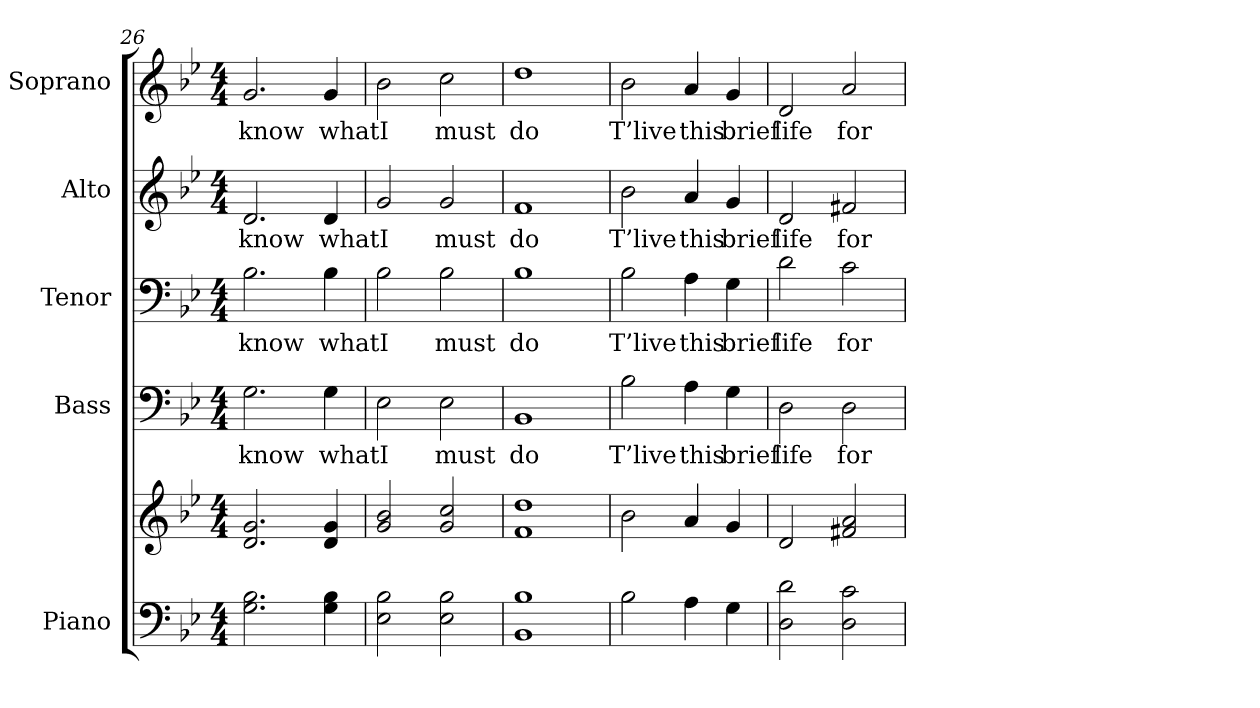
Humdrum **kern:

**kern	**kern	**kern	**text	**kern	**text	**kern	**text	**kern	**text
*part5	*part5	*part4	*part4	*part3	*part3	*part2	*part2	*part1	*part1
*staff6	*staff5	*staff4	*staff4	*staff3	*staff3	*staff2	*staff2	*staff1	*staff1
*I"Piano	*	*I"Bass	*	*I"Tenor	*	*I"Alto	*	*I"Soprano	*
*I'Pno.	*	*I'B.	*	*I'T.	*	*I'A.	*	*I'S.	*
!!LO:PB:g=z
*clefF4	*clefG2	*clefF4	*	*clefF4	*	*clefG2	*	*clefG2	*
*k[b-e-]	*k[b-e-]	*k[b-e-]	*	*k[b-e-]	*	*k[b-e-]	*	*k[b-e-]	*
*B-:	*B-:	*B-:	*	*B-:	*	*B-:	*	*B-:	*
*M4/4	*M4/4	*M4/4	*	*M4/4	*	*M4/4	*	*M4/4	*
=26	=26	=26	=26	=26	=26	=26	=26	=26	=26
!	!	!	!LO:LY:b:color=#000000	!	!	!	!	!	!
!	!	!	!	!	!LO:LY:b:color=#000000	!	!	!	!
!	!	!	!	!	!	!	!LO:LY:b:color=#000000	!	!
!	!	!	!	!	!	!	!	!	!LO:LY:b:color=#000000
2.Gi\ 2.B-i	2.di/ 2.gi	2.Gi\	know	2.B-i\	know	2.di/	know	2.gi/	know
!	!	!	!LO:LY:b:color=#000000	!	!	!	!	!	!
!	!	!	!	!	!LO:LY:b:color=#000000	!	!	!	!
!	!	!	!	!	!	!	!LO:LY:b:color=#000000	!	!
!	!	!	!	!	!	!	!	!	!LO:LY:b:color=#000000
4Gi\ 4B-i	4di/ 4gi	4Gi\	what	4B-i\	what	4di/	what	4gi/	what
=27	=27	=27	=27	=27	=27	=27	=27	=27	=27
!	!	!	!LO:LY:b:color=#000000	!	!	!	!	!	!
!	!	!	!	!	!LO:LY:b:color=#000000	!	!	!	!
!	!	!	!	!	!	!	!LO:LY:b:color=#000000	!	!
!	!	!	!	!	!	!	!	!	!LO:LY:b:color=#000000
2E-i\ 2B-i	2gi/ 2b-i	2E-i\	I	2B-i\	I	2gi/	I	2b-i\	I
!	!	!	!LO:LY:b:color=#000000	!	!	!	!	!	!
!	!	!	!	!	!LO:LY:b:color=#000000	!	!	!	!
!	!	!	!	!	!	!	!LO:LY:b:color=#000000	!	!
!	!	!	!	!	!	!	!	!	!LO:LY:b:color=#000000
2E-i\ 2B-i	2gi/ 2cci	2E-i\	must	2B-i\	must	2gi/	must	2cci\	must
=28	=28	=28	=28	=28	=28	=28	=28	=28	=28
!	!	!	!LO:LY:b:color=#000000	!	!	!	!	!	!
!	!	!	!	!	!LO:LY:b:color=#000000	!	!	!	!
!	!	!	!	!	!	!	!LO:LY:b:color=#000000	!	!
!	!	!	!	!	!	!	!	!	!LO:LY:b:color=#000000
1BB-i 1B-i	1fi 1ddi	1BB-i	do	1B-i	do	1fi	do	1ddi	do
=29	=29	=29	=29	=29	=29	=29	=29	=29	=29
!	!	!	!LO:LY:b:color=#000000	!	!	!	!	!	!
!	!	!	!	!	!LO:LY:b:color=#000000	!	!	!	!
!	!	!	!	!	!	!	!LO:LY:b:color=#000000	!	!
!	!	!	!	!	!	!	!	!	!LO:LY:b:color=#000000
2B-i\	2b-i\	2B-i\	T’live	2B-i\	T’live	2b-i\	T’live	2b-i\	T’live
!	!	!	!LO:LY:b:color=#000000	!	!	!	!	!	!
!	!	!	!	!	!LO:LY:b:color=#000000	!	!	!	!
!	!	!	!	!	!	!	!LO:LY:b:color=#000000	!	!
!	!	!	!	!	!	!	!	!	!LO:LY:b:color=#000000
4Ai\	4ai/	4Ai\	this	4Ai\	this	4ai/	this	4ai/	this
!	!	!	!LO:LY:b:color=#000000	!	!	!	!	!	!
!	!	!	!	!	!LO:LY:b:color=#000000	!	!	!	!
!	!	!	!	!	!	!	!LO:LY:b:color=#000000	!	!
!	!	!	!	!	!	!	!	!	!LO:LY:b:color=#000000
4Gi\	4gi/	4Gi\	brief	4Gi\	brief	4gi/	brief	4gi/	brief
=30	=30	=30	=30	=30	=30	=30	=30	=30	=30
!	!	!	!LO:LY:b:color=#000000	!	!	!	!	!	!
!	!	!	!	!	!LO:LY:b:color=#000000	!	!	!	!
!	!	!	!	!	!	!	!LO:LY:b:color=#000000	!	!
!	!	!	!	!	!	!	!	!	!LO:LY:b:color=#000000
2Di\ 2di	2di/	2Di\	life	2di\	life	2di/	life	2di/	life
!	!	!	!LO:LY:b:color=#000000	!	!	!	!	!	!
!	!	!	!	!	!LO:LY:b:color=#000000	!	!	!	!
!	!	!	!	!	!	!	!LO:LY:b:color=#000000	!	!
!	!	!	!	!	!	!	!	!	!LO:LY:b:color=#000000
2Di\ 2ci	2f#Xi/ 2ai	2Di\	for	2ci\	for	2f#Xi/	for	2ai/	for
=	=	=	=	=	=	=	=	=	=
*-	*-	*-	*-	*-	*-	*-	*-	*-	*-
